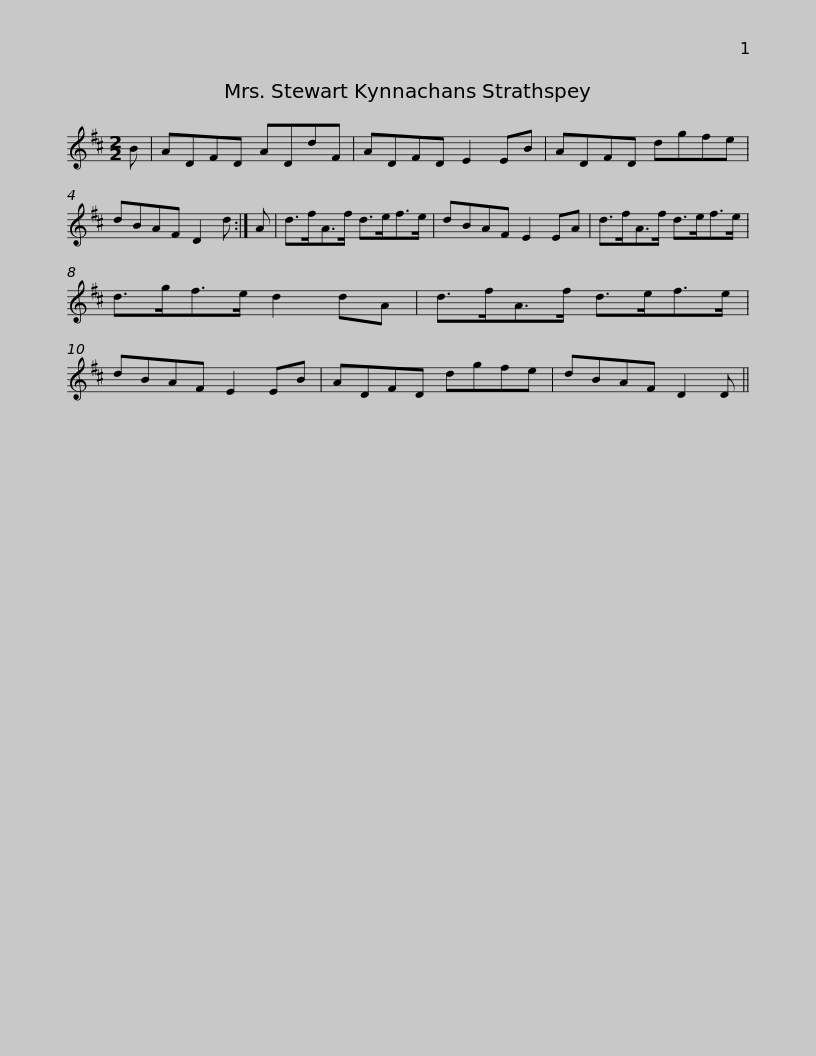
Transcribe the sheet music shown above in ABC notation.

X:1
L:1/8
M:2/2
I:linebreak $
K:D
V:1 treble
V:1
 B | ADFD ADdF | ADFD E2 EB | ADFD dgfe | dBAF D2 d :| %5
 A | d>fA>f d>ef>e |$ dBAF E2 EA | d>fA>f d>ef>e | d>gf>e d2 dA | %10
 d>fA>f d>ef>e | dBAF E2 EB |$ ADFD dgfe | dBAF D2 D || %14
